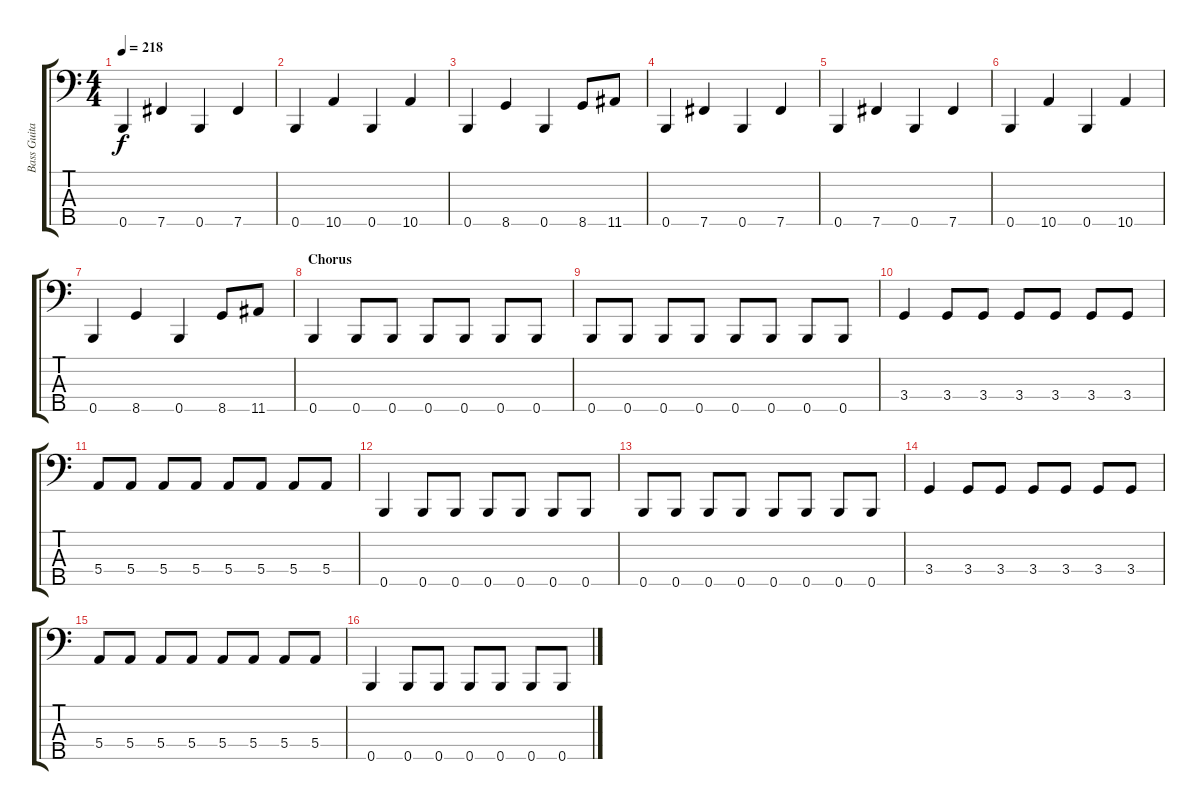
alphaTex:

\track ("Bass Guitar" "Bass Guita") {instrument electricbasspick}
\staff {score tabs}
\tuning (G2 D2 A1 E1 B0) {hide}
\ts (4 4)
\tempo 218
\clef f4
\ks c
0.5.4{dy f} 7.5.4 0.5.4 7.5.4 |
0.5.4 10.5.4 0.5.4 10.5.4 |
0.5.4 8.5.4 0.5.4 8.5.8 11.5.8 |
0.5.4 7.5.4 0.5.4 7.5.4 |
0.5.4 7.5.4 0.5.4 7.5.4 |
0.5.4 10.5.4 0.5.4 10.5.4 |
0.5.4 8.5.4 0.5.4 8.5.8 11.5.8 |
\section ("" "Chorus")
0.5.4 0.5.8 0.5.8 0.5.8 0.5.8 0.5.8 0.5.8 |
0.5.8 0.5.8 0.5.8 0.5.8 0.5.8 0.5.8 0.5.8 0.5.8 |
3.4.4 3.4.8 3.4.8 3.4.8 3.4.8 3.4.8 3.4.8 |
5.4.8 5.4.8 5.4.8 5.4.8 5.4.8 5.4.8 5.4.8 5.4.8 |
0.5.4 0.5.8 0.5.8 0.5.8 0.5.8 0.5.8 0.5.8 |
0.5.8 0.5.8 0.5.8 0.5.8 0.5.8 0.5.8 0.5.8 0.5.8 |
3.4.4 3.4.8 3.4.8 3.4.8 3.4.8 3.4.8 3.4.8 |
5.4.8 5.4.8 5.4.8 5.4.8 5.4.8 5.4.8 5.4.8 5.4.8 |
0.5.4 0.5.8 0.5.8 0.5.8 0.5.8 0.5.8 0.5.8
